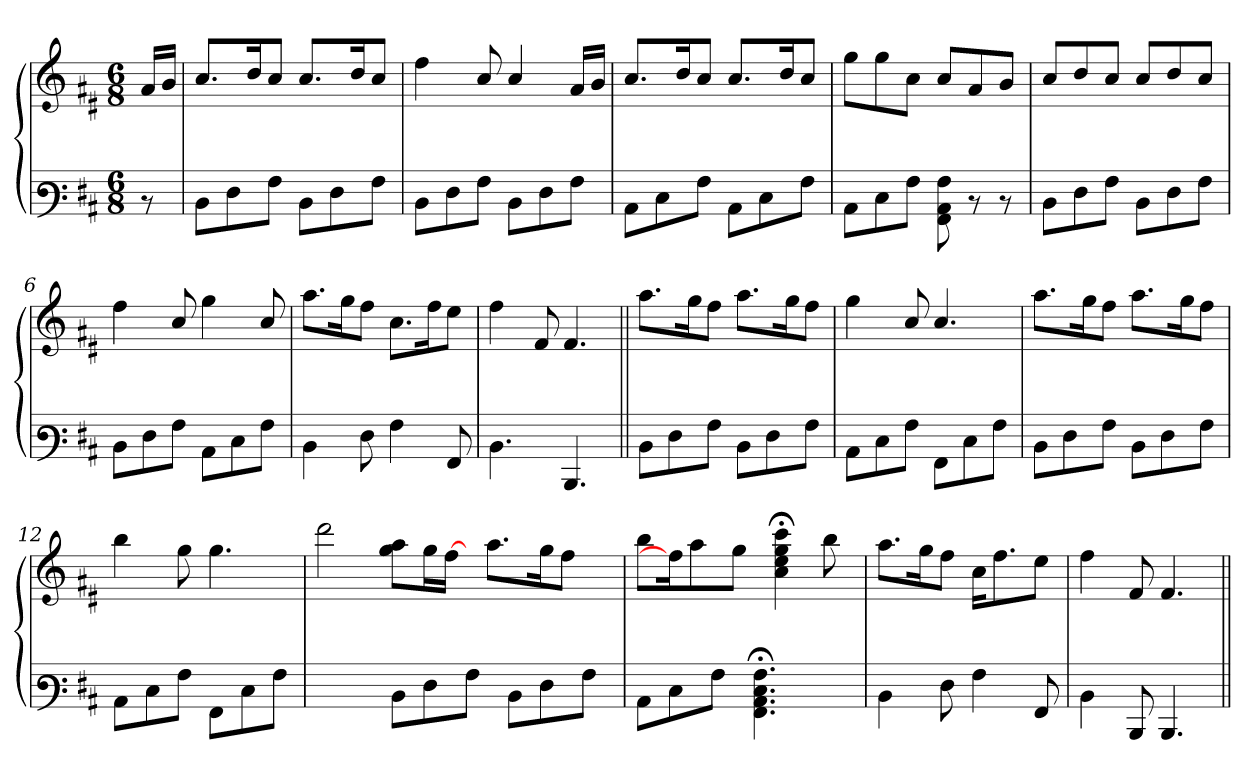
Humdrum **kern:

**kern	**kern
*part1	*part1
*staff2	*staff1
*clefF3	*clefG3
*k[f#c#]	*k[f#c#]
*M6/8	*M6/8
=	=
8rD	16f#/LL
.	16g/JJ
=1	=1
8D\L	8.a/L
8F#\	.
.	16b/k
8A\J	8a/J
8D\L	8.a/L
8F#\	.
.	16b/k
8A\J	8a/J
=2	=2
8D\L	4dd\
8F#\	.
8A\J	8a/
8D\L	4a/
8F#\	.
8A\J	16f#/LL
.	16g/JJ
=3	=3
8C#\L	8.a/L
8E\	.
.	16b/k
8A\J	8a/J
8C#\L	8.a/L
8E\	.
.	16b/k
8A\J	8a/J
!!LO:LB:g=z
=4	=4
8C#\L	8ee\L
8E\	8ee\
8A\J	8a\J
8AA\ 8C#\ 8A\	8a/L
8rD	8f#/
8rD	8g/J
=5	=5
8D\L	8a/L
8F#\	8b/
8A\J	8a/J
8D\L	8a/L
8F#\	8b/
8A\J	8a/J
=6	=6
8D\L	4dd\
8F#\	.
8A\J	8a/
8C#\L	4ee\
8E\	.
8A\J	8a/
=7	=7
4D\	8.ff#\L
.	16ee\k
8F#\	8dd\J
4A\	8.a\L
.	16dd\k
8AA/	8cc#\J
!!LO:LB:g=z
=8	=8
4.D\	4dd\
.	8d/
4.DD/	4.d/
=9||	=9||
8D\L	8.ff#\L
8F#\	.
.	16ee\k
8A\J	8dd\J
8D\L	8.ff#\L
8F#\	.
.	16ee\k
8A\J	8dd\J
=10	=10
8C#\L	4ee\
8E\	.
8A\J	8a/
8AA\L	4.a/
8E\	.
8A\J	.
=11	=11
8D\L	8.ff#\L
8F#\	.
.	16ee\k
8A\J	8dd\J
8D\L	8.ff#\L
8F#\	.
.	16ee\k
8A\J	8dd\J
!!LO:LB:g=z
=12	=12
8C#\L	4gg\
8E\	.
8A\J	8ee\
8AA\L	4.ee\
8E\	.
8A\J	.
=13	=13
2ryy	2bb\
8D\L	8ee\ 8ff#\L
8F#\	16ee\k
.	[16dd\J
8A\J	16ryy
.	8.ff#\L
8D\L	.
8F#\	16ee\k
.	8dd\J
8A\J	.
.	16ryy
=14	=14
8C#\L	8gg\L
8E\	16dd\J]
.	8ff#\
8A\J	.
.	8ee\J
4.AA\;< 4.C#\;< 4.E\;< 4.A\;<	.
.	4a\;< 4cc#\;< 4ee\;< 4aa\;<
.	8gg\
16ryy	.
=15	=15
4D\	8.ff#\L
.	16ee\k
8F#\	8dd\J
4A\	16a\KL
.	8.dd\
8AA/	8cc#\J
=16	=16
4D\	4dd\
8DD/	8d/
4.DD/	4.d/
=||	=||
*-	*-
